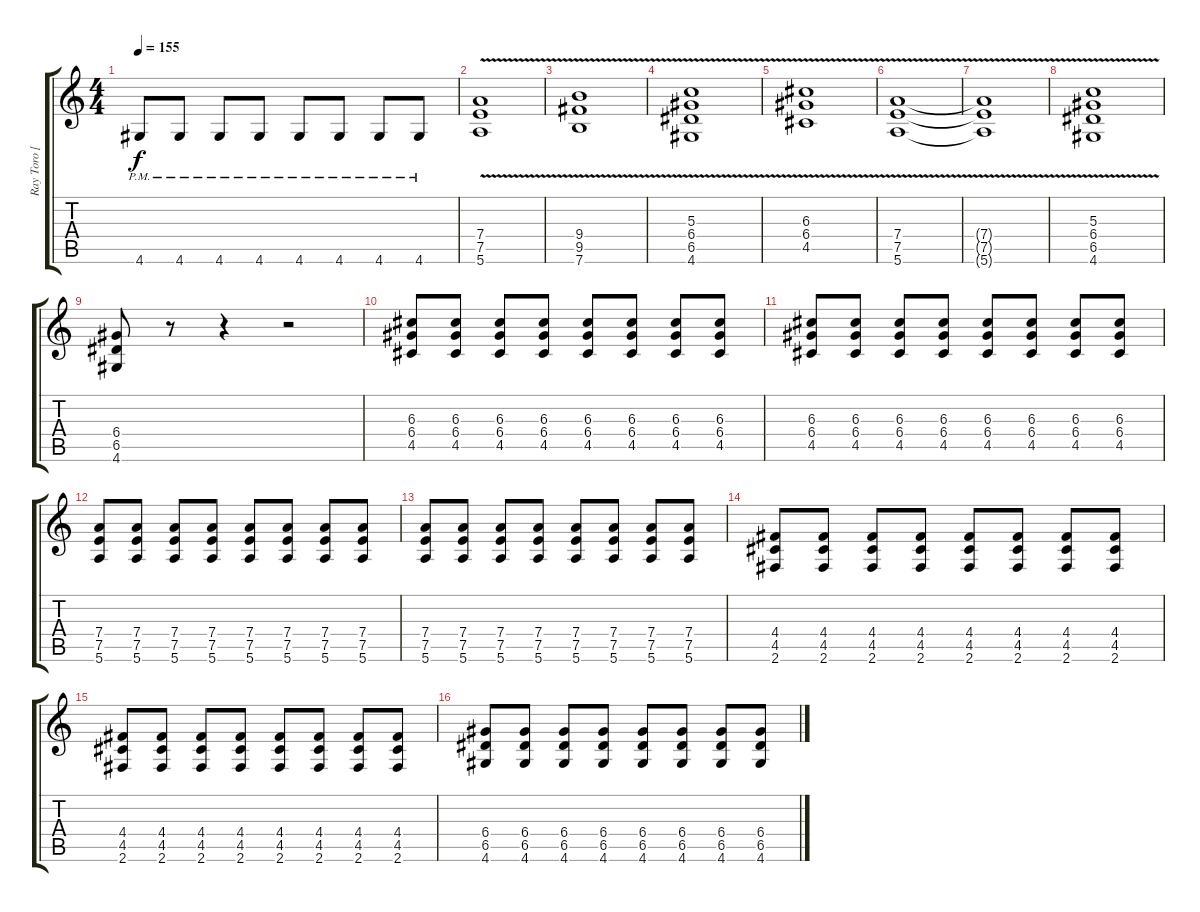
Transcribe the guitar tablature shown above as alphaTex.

\track ("Ray Toro [Lead Guitar]" "Ray Toro [") {instrument overdrivenguitar}
\staff {score tabs}
\tuning (E4 B3 G3 D3 A2 E2) {hide}
\ts (4 4)
\tempo 155
\clef g2
\ks c
4.6{pm}.8{dy f} 4.6{pm}.8 4.6{pm}.8 4.6{pm}.8 4.6{pm}.8 4.6{pm}.8 4.6{pm}.8 4.6{pm}.8 |
(7.4{v} 7.5 5.6).1 |
(9.4{v} 9.5 7.6).1 |
(5.3{v} 6.4 6.5 4.6).1 |
(6.3{v} 6.4 4.5).1 |
(7.4{v} 7.5 5.6).1 |
(7.4{t} 7.5{t} 5.6{t}).1 |
(5.3{v} 6.4 6.5 4.6).1 |
(6.4 6.5 4.6).8 r.8 r.4 r.2 |
(6.3 6.4 4.5).8 (6.3 6.4 4.5).8 (6.3 6.4 4.5).8 (6.3 6.4 4.5).8 (6.3 6.4 4.5).8 (6.3 6.4 4.5).8 (6.3 6.4 4.5).8 (6.3 6.4 4.5).8 |
(6.3 6.4 4.5).8 (6.3 6.4 4.5).8 (6.3 6.4 4.5).8 (6.3 6.4 4.5).8 (6.3 6.4 4.5).8 (6.3 6.4 4.5).8 (6.3 6.4 4.5).8 (6.3 6.4 4.5).8 |
(7.4 7.5 5.6).8 (7.4 7.5 5.6).8 (7.4 7.5 5.6).8 (7.4 7.5 5.6).8 (7.4 7.5 5.6).8 (7.4 7.5 5.6).8 (7.4 7.5 5.6).8 (7.4 7.5 5.6).8 |
(7.4 7.5 5.6).8 (7.4 7.5 5.6).8 (7.4 7.5 5.6).8 (7.4 7.5 5.6).8 (7.4 7.5 5.6).8 (7.4 7.5 5.6).8 (7.4 7.5 5.6).8 (7.4 7.5 5.6).8 |
(4.4 4.5 2.6).8 (4.4 4.5 2.6).8 (4.4 4.5 2.6).8 (4.4 4.5 2.6).8 (4.4 4.5 2.6).8 (4.4 4.5 2.6).8 (4.4 4.5 2.6).8 (4.4 4.5 2.6).8 |
(4.4 4.5 2.6).8 (4.4 4.5 2.6).8 (4.4 4.5 2.6).8 (4.4 4.5 2.6).8 (4.4 4.5 2.6).8 (4.4 4.5 2.6).8 (4.4 4.5 2.6).8 (4.4 4.5 2.6).8 |
(6.4 6.5 4.6).8 (6.4 6.5 4.6).8 (6.4 6.5 4.6).8 (6.4 6.5 4.6).8 (6.4 6.5 4.6).8 (6.4 6.5 4.6).8 (6.4 6.5 4.6).8 (6.4 6.5 4.6).8
